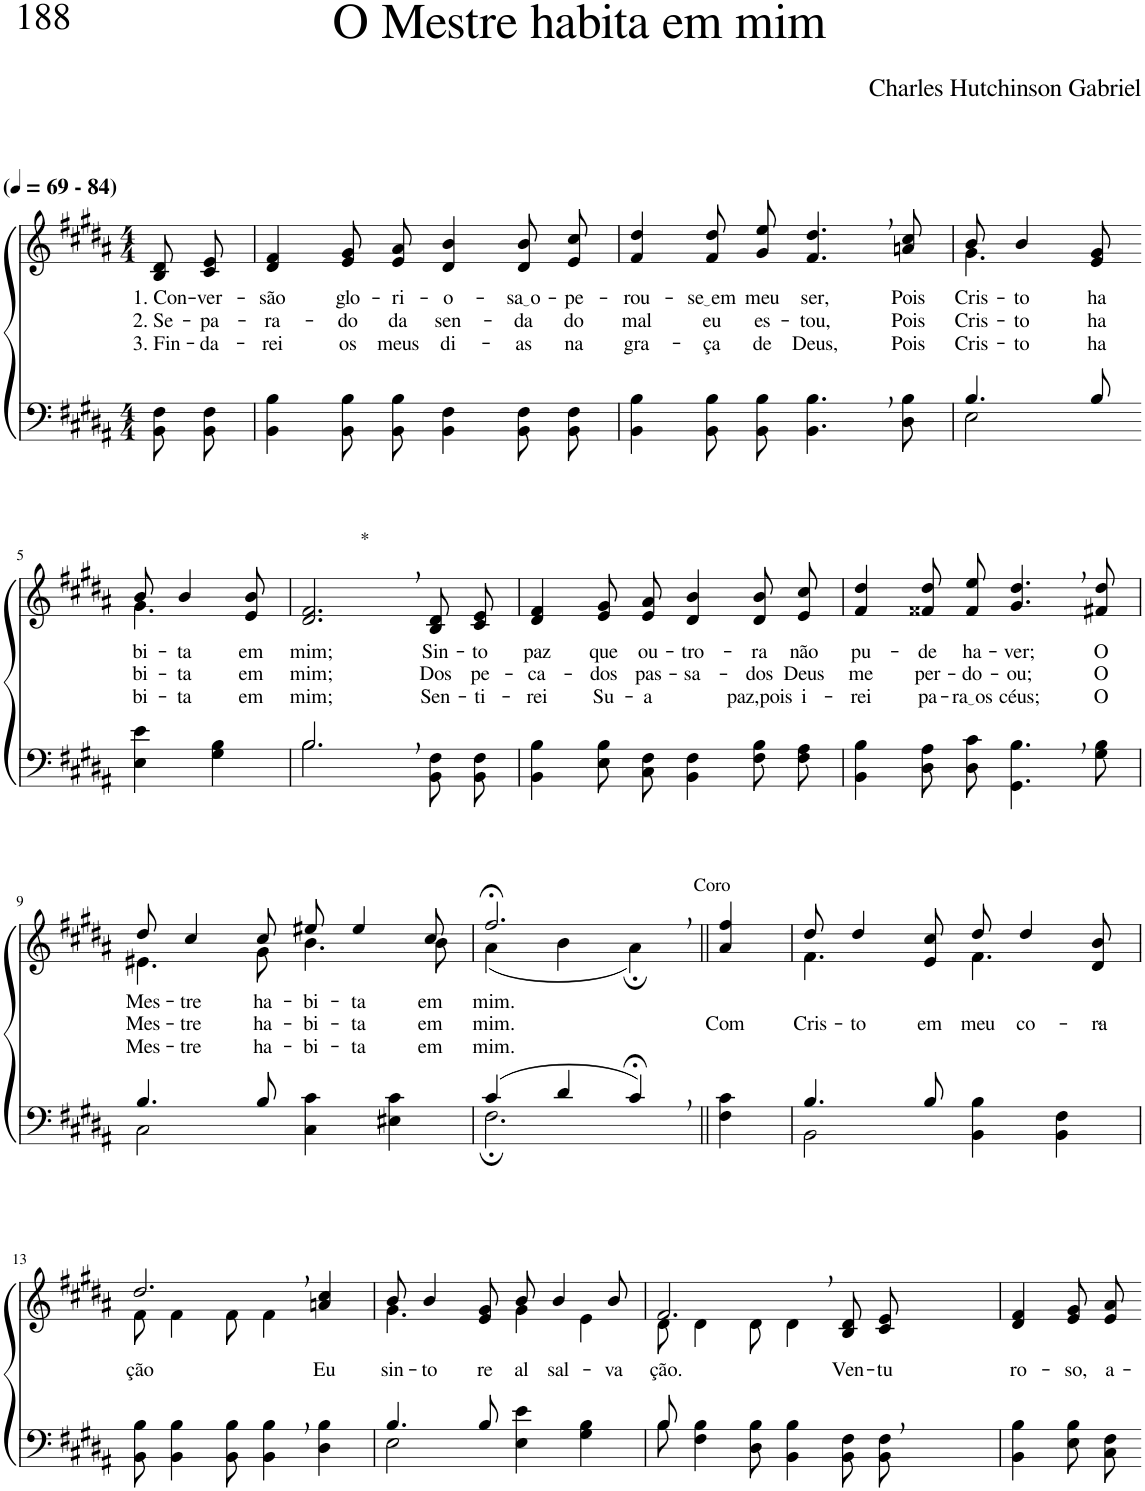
**kern	**kern	**text	**text	**text
*part2	*part1	*part1	*part1	*part1
*staff2	*staff1	*staff1	*staff1	*staff1
*I"Parte III e IV	*I"Parte I e II	*	*	*
*clefF4	*clefG2	*	*	*
*Trd1c2	*Trd1c2	*	*	*
*k[f#c#g#d#a#]	*k[f#c#g#d#a#]	*	*	*
*M4/4	*M4/4	*	*	*
*MM69	*MM69	*	*	*
=1	=1	=1	=1	=1
!	!LO:TX:a:B:t=(	!	!	!
!	!LO:TX:a:B:t=- 84)	!	!	!
!	!	!LO:LY:b	!LO:LY:b	!LO:LY:b
8BB\ 8F#\L	8B/ 8d#/L	1. Con-	2. Se-	3. Fin-
!	!	!LO:LY:b	!LO:LY:b	!LO:LY:b
8BB\ 8F#\J	8c#/ 8e/J	-ver-	-pa-	-da-
=2	=2	=2	=2	=2
!	!	!LO:LY:b	!LO:LY:b	!LO:LY:b
4BB\ 4B\	4d#/ 4f#/	-são	-ra-	-rei
!	!	!LO:LY:b	!LO:LY:b	!LO:LY:b
8BB\ 8B\L	8e/ 8g#/L	glo-	-do	os
!	!	!LO:LY:b	!LO:LY:b	!LO:LY:b
8BB\ 8B\J	8e/ 8a#/J	-ri-	da	meus
!	!	!LO:LY:b	!LO:LY:b	!LO:LY:b
4BB\ 4F#\	4d#/ 4b/	-o-	sen-	di-
!	!	!LO:LY:b	!LO:LY:b	!LO:LY:b
8BB\ 8F#\L	8d#/ 8b/L	sa o	-da	-as
!	!	!LO:LY:b	!LO:LY:b	!LO:LY:b
8BB\ 8F#\J	8e/ 8cc#/J	-pe-	do	na
=3	=3	=3	=3	=3
!	!	!LO:LY:b	!LO:LY:b	!LO:LY:b
4BB\ 4B\	4f#/ 4dd#/	-rou-	mal	gra-
!	!	!LO:LY:b	!LO:LY:b	!LO:LY:b
8BB\ 8B\L	8f#\ 8dd#\L	se em	eu	-ça
!	!	!LO:LY:b	!LO:LY:b	!LO:LY:b
8BB\ 8B\J	8g#\ 8ee\J	meu	es-	de
!	!	!LO:LY:b	!LO:LY:b	!LO:LY:b
4.BB\, 4.B\,	4.f#/, 4.dd#/,	ser,	-tou,	Deus,
!	!	!LO:LY:b	!LO:LY:b	!LO:LY:b
8D#\ 8B\	8an/ 8cc#/	Pois	Pois	Pois
=4	=4	=4	=4	=4
*^	*^	*	*	*
!	!	!	!	!LO:LY:b	!LO:LY:b	!LO:LY:b
4.B/	2E\	8b/	4.g#\	Cris-	Cris-	Cris-
!	!	!	!	!LO:LY:b	!LO:LY:b	!LO:LY:b
.	.	4b/	.	-to	-to	-to
!	!	!	!	!LO:LY:b	!LO:LY:b	!LO:LY:b
8B/	.	8e/ 8g#/	8ryy	ha-	ha-	ha-
*v	*v	*	*	*	*	*
!!LO:LB:g=z	!!
=5-	=5-	=5-	=5-	=5-	=5-
!	!	!	!LO:LY:b	!LO:LY:b	!LO:LY:b
4E\ 4e\	8b/	4.g#\	-bi-	-bi-	-bi-
!	!	!	!LO:LY:b	!LO:LY:b	!LO:LY:b
.	4b/	.	-ta	-ta	-ta
4G#\ 4B\	.	.	.	.	.
!	!	!	!LO:LY:b	!LO:LY:b	!LO:LY:b
.	8e/ 8b/	8ryy	em	em	em
=6	=6	=6	=6	=6	=6
*^	*	*	*	*	*
!	!	!LO:TX:a:t=*	!	!	!	!
!	!	!	!	!LO:LY:b	!LO:LY:b	!LO:LY:b
*	*	*v	*v	*	*	*
2.B,/	2.B\	2.d#/, 2.f#/,	mim;	mim;	mim;
!	!	!	!LO:LY:b	!LO:LY:b	!LO:LY:b
4ryy	8BB\ 8F#\L	8B/ 8d#/L	Sin-	Dos	Sen-
!	!	!	!LO:LY:b	!LO:LY:b	!LO:LY:b
.	8BB\ 8F#\J	8c#/ 8e/J	-to	pe-	-ti-
=7	=7	=7	=7	=7	=7
!	!	!	!LO:LY:b	!LO:LY:b	!LO:LY:b
*v	*v	*	*	*	*
4BB\ 4B\	4d#/ 4f#/	paz	-ca-	-rei
!	!	!LO:LY:b	!LO:LY:b	!LO:LY:b
8E\ 8B\L	8e/ 8g#/L	que	-dos	Su-
!	!	!LO:LY:b	!LO:LY:b	!LO:LY:b
8C#\ 8F#\J	8e/ 8a#/J	ou-	pas-	-a
!	!	!LO:LY:b	!LO:LY:b	!
4BB\ 4F#\	4d#/ 4b/	-tro-	-sa-	.
!	!	!LO:LY:b	!LO:LY:b	!LO:LY:b
8F#\ 8B\L	8d#/ 8b/L	-ra	-dos	paz,pois
!	!	!LO:LY:b	!LO:LY:b	!LO:LY:b
8F#\ 8A#\J	8e/ 8cc#/J	não	Deus	i-
=8	=8	=8	=8	=8
!	!	!LO:LY:b	!LO:LY:b	!LO:LY:b
4BB\ 4B\	4f#/ 4dd#/	pu-	me	-rei
!	!	!LO:LY:b	!LO:LY:b	!LO:LY:b
8D#\ 8A#\L	8f##X\ 8dd#\L	-de	per-	pa-
!	!	!LO:LY:b	!LO:LY:b	!LO:LY:b
8D#\ 8c#\J	8f##\ 8ee\J	ha-	-do-	ra os
!	!	!LO:LY:b	!LO:LY:b	!LO:LY:b
4.GG#\, 4.B\,	4.g#/, 4.dd#/,	-ver;	-ou;	céus;
!	!	!LO:LY:b	!LO:LY:b	!LO:LY:b
8G#\ 8B\	8f#X/ 8dd#/	O	O	O
!!LO:LB:g=z
=9	=9	=9	=9	=9
*^	*^	*	*	*
!	!	!	!	!LO:LY:b	!LO:LY:b	!LO:LY:b
4.B/	2C#\	8dd#/	4.e#X\	Mes-	Mes-	Mes-
!	!	!	!	!LO:LY:b	!LO:LY:b	!LO:LY:b
.	.	4cc#/	.	-tre	tre	-tre
!	!	!	!	!LO:LY:b	!LO:LY:b	!LO:LY:b
8B/	.	8cc#/	8g#\	ha-	-ha-	ha-
!	!	!	!	!LO:LY:b	!LO:LY:b	!LO:LY:b
2ryy	4C#\ 4c#\	8ee#X/	4.b\	-bi-	-bi-	-bi-
!	!	!	!	!LO:LY:b	!LO:LY:b	!LO:LY:b
.	.	4ee#/	.	ta	-ta	-ta
.	4E#X\ 4c#\	.	.	.	.	.
!	!	!	!	!LO:LY:b	!LO:LY:b	!LO:LY:b
.	.	8cc#/	8b\	-em	em	em
=10	=10	=10	=10	=10	=10	=10
!	!	!	!	!LO:LY:b	!LO:LY:b	!LO:LY:b
(4c#/	2.F#;\	2.ff#;<,/	(4a#\	mim.	mim.	mim.
4d#/	.	.	4b\	.	.	.
!	!	!	!LO:TX:a:t=Coro	!	!	!
4c#;<,/)	.	.	4a#;\)	.	.	.
*v	*v	*	*	*	*	*
=11||	=11||	=11||	=11||	=11||	=11||
!	!	!	!	!LO:LY:b	!
*	*v	*v	*	*	*
4F#\ 4c#\	4a#/ 4ff#/	.	Com	.
=12	=12	=12	=12	=12
*^	*^	*	*	*
!	!	!	!	!	!LO:LY:b	!
4.B/	2BB\	8dd#/	4.f#\	.	Cris-	.
!	!	!	!	!	!LO:LY:b	!
.	.	4dd#/	.	.	-to	.
!	!	!	!	!	!LO:LY:b	!
8B/	.	8e/ 8cc#/	8ryy	.	em	.
!	!	!	!	!	!LO:LY:b	!
2ryy	4BB\ 4B\	8dd#/	4.f#\	.	meu	.
!	!	!	!	!	!LO:LY:b	!
.	.	4dd#/	.	.	co-	.
.	4BB\ 4F#\	.	.	.	.	.
!	!	!	!	!	!LO:LY:b	!
.	.	8d#/ 8b/	8ryy	.	-ra-	.
*v	*v	*	*	*	*	*
!!LO:LB:g=z	!!
=13	=13	=13	=13	=13	=13
!	!	!	!LO:LY:b	!	!
8BB\ 8B\	2.dd#,/	8f#\	ção	.	.
4BB\ 4B\	.	4f#\	.	.	.
8BB\ 8B\	.	8f#\	.	.	.
4BB\, 4B\,	.	4f#\	.	.	.
!	!	!	!LO:LY:b	!	!
4D#\ 4B\	4an/ 4cc#/	4ryy	Eu	.	.
=14	=14	=14	=14	=14	=14
*^	*	*	*	*	*
!	!	!	!	!LO:LY:b	!	!
4.B/	2E\	8b/	4.g#\	sin-	.	.
!	!	!	!	!LO:LY:b	!	!
.	.	4b/	.	-to	.	.
!	!	!	!	!LO:LY:b	!	!
8B/	.	8e/ 8g#/	8ryy	re-	.	.
!	!	!	!	!LO:LY:b	!	!
2ryy	4E\ 4e\	8b/	4g#\	-al	.	.
!	!	!	!	!LO:LY:b	!	!
.	.	4b/	.	sal-	.	.
.	4G#\ 4B\	.	4e\	.	.	.
!	!	!	!	!LO:LY:b	!	!
.	.	8b/	.	-va-	.	.
=15	=15	=15	=15	=15	=15	=15
!	!	!	!	!LO:LY:b	!	!
8B/	8B\	2.f#,/	8d#\	-ção.	.	.
2..ryy	4F#\ 4B\	.	4d#\	.	.	.
.	8D#\ 8B\	.	8d#\	.	.	.
.	4BB\ 4B\	.	4d#\	.	.	.
!	!	!	!	!LO:LY:b	!	!
.	8BB\ 8F#\L	8B/ 8d#/L	4ryy	Ven-	.	.
!	!	!	!	!LO:LY:b	!	!
.	8BB\ 8F#\J	8c#/ 8e/J	.	-tu	.	.
*	*	*v	*v	*	*	*
=16	=16	=16	=16	=16	=16
!	!	!	!LO:LY:b	!	!
*v	*v	*	*	*	*
4BB\ 4B\	4d#/ 4f#/	ro-	.	.
!	!	!LO:LY:b	!	!
8E\ 8B\L	8e/ 8g#/L	-so,	.	.
!	!	!LO:LY:b	!	!
8C#\ 8F#\J	8e/ 8a#/J	a-	.	.
=-	=-	=-	=-	=-
*-	*-	*-	*-	*-
